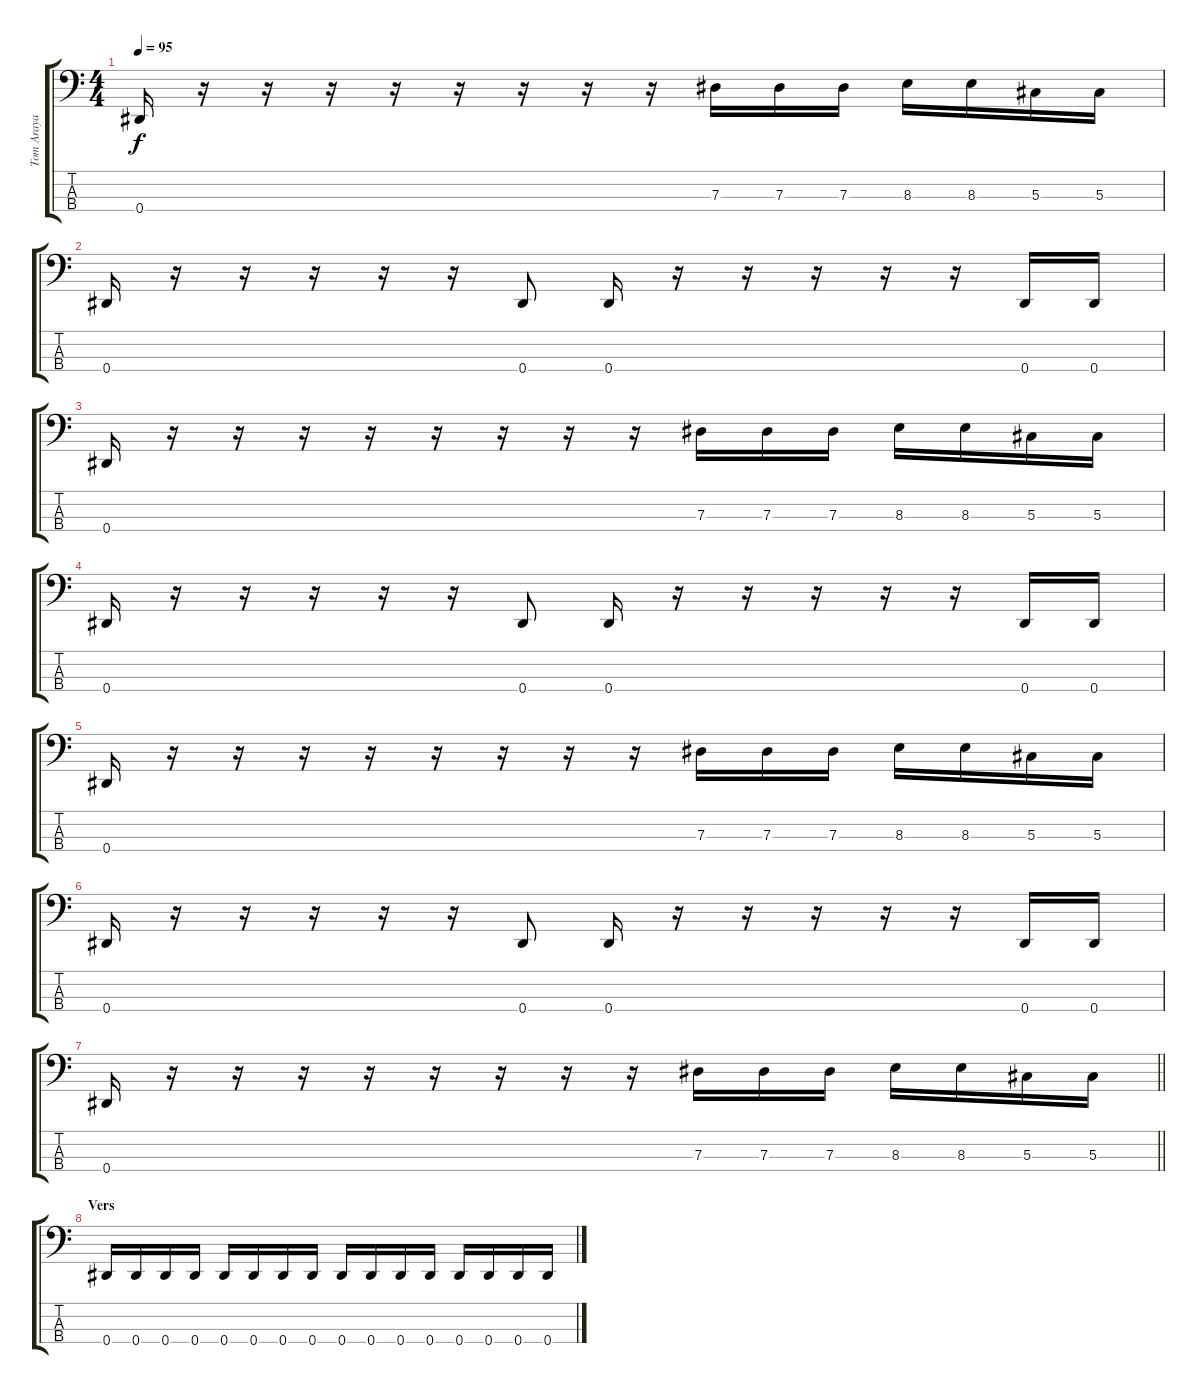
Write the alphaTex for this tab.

\track ("Tom Araya" "Tom Araya") {instrument electricbasspick}
\staff {score tabs}
\tuning (Gb2 Db2 Ab1 Eb1) {hide}
\ts (4 4)
\tempo 95
\clef f4
\ks c
0.4.16{dy f} r.16 r.16 r.16 r.16 r.16 r.16 r.16 r.16 7.3.16 7.3.16 7.3.16 8.3.16 8.3.16 5.3.16 5.3.16 |
0.4.16 r.16 r.16 r.16 r.16 r.16 0.4.8 0.4.16 r.16 r.16 r.16 r.16 r.16 0.4.16 0.4.16 |
0.4.16 r.16 r.16 r.16 r.16 r.16 r.16 r.16 r.16 7.3.16 7.3.16 7.3.16 8.3.16 8.3.16 5.3.16 5.3.16 |
0.4.16 r.16 r.16 r.16 r.16 r.16 0.4.8 0.4.16 r.16 r.16 r.16 r.16 r.16 0.4.16 0.4.16 |
0.4.16 r.16 r.16 r.16 r.16 r.16 r.16 r.16 r.16 7.3.16 7.3.16 7.3.16 8.3.16 8.3.16 5.3.16 5.3.16 |
0.4.16 r.16 r.16 r.16 r.16 r.16 0.4.8 0.4.16 r.16 r.16 r.16 r.16 r.16 0.4.16 0.4.16 |
\barLineRight lightlight
0.4.16 r.16 r.16 r.16 r.16 r.16 r.16 r.16 r.16 7.3.16 7.3.16 7.3.16 8.3.16 8.3.16 5.3.16 5.3.16 |
\section ("" "Vers")
0.4.16 0.4.16 0.4.16 0.4.16 0.4.16 0.4.16 0.4.16 0.4.16 0.4.16 0.4.16 0.4.16 0.4.16 0.4.16 0.4.16 0.4.16 0.4.16
